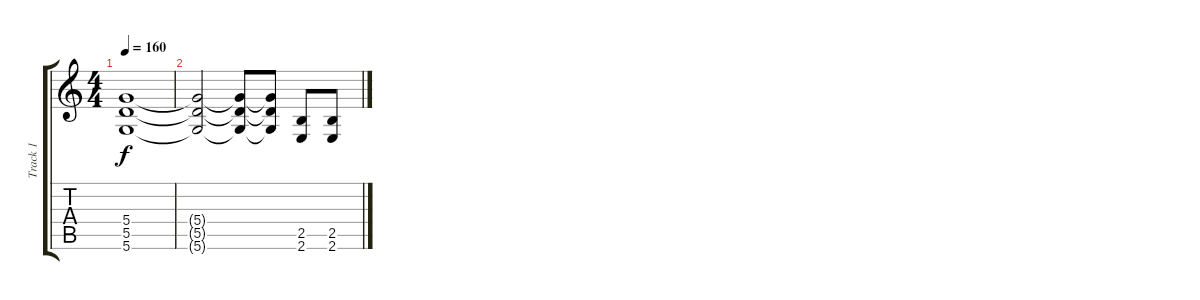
\track ("Track 1" "Track 1") {instrument distortionguitar}
\staff {score tabs}
\tuning (E4 B3 G3 D3 A2 D2) {hide}
\ts (4 4)
\tempo 160
\clef g2
\ks c
(5.4{t} 5.5{t} 5.6{t}).1{dy f} |
(5.4{t} 5.5{t} 5.6{t}).2 (5.4{t} 5.5{t} 5.6{t}).8 (5.4{t} 5.5{t} 5.6{t}).8 (2.5 2.6).8 (2.5 2.6).8
